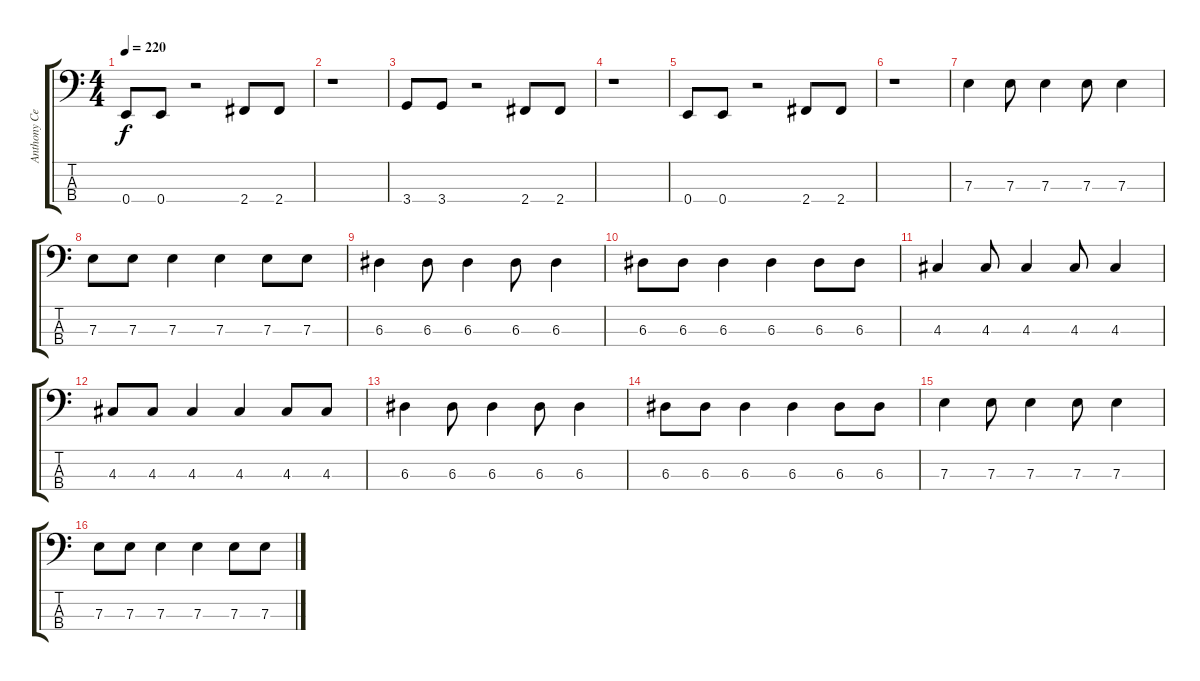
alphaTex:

\track ("Anthony Celestino (Bass)" "Anthony Ce") {instrument electricbasspick}
\staff {score tabs}
\tuning (G2 D2 A1 E1) {hide}
\ts (4 4)
\tempo 220
\clef f4
\ks c
0.4.8{dy f} 0.4.8 r.2 2.4.8 2.4.8 |
r.1 |
3.4.8 3.4.8 r.2 2.4.8 2.4.8 |
r.1 |
0.4.8 0.4.8 r.2 2.4.8 2.4.8 |
r.1 |
7.3.4 7.3.8 7.3.4 7.3.8 7.3.4 |
7.3.8 7.3.8 7.3.4 7.3.4 7.3.8 7.3.8 |
6.3.4 6.3.8 6.3.4 6.3.8 6.3.4 |
6.3.8 6.3.8 6.3.4 6.3.4 6.3.8 6.3.8 |
4.3.4 4.3.8 4.3.4 4.3.8 4.3.4 |
4.3.8 4.3.8 4.3.4 4.3.4 4.3.8 4.3.8 |
6.3.4 6.3.8 6.3.4 6.3.8 6.3.4 |
6.3.8 6.3.8 6.3.4 6.3.4 6.3.8 6.3.8 |
7.3.4 7.3.8 7.3.4 7.3.8 7.3.4 |
7.3.8 7.3.8 7.3.4 7.3.4 7.3.8 7.3.8
